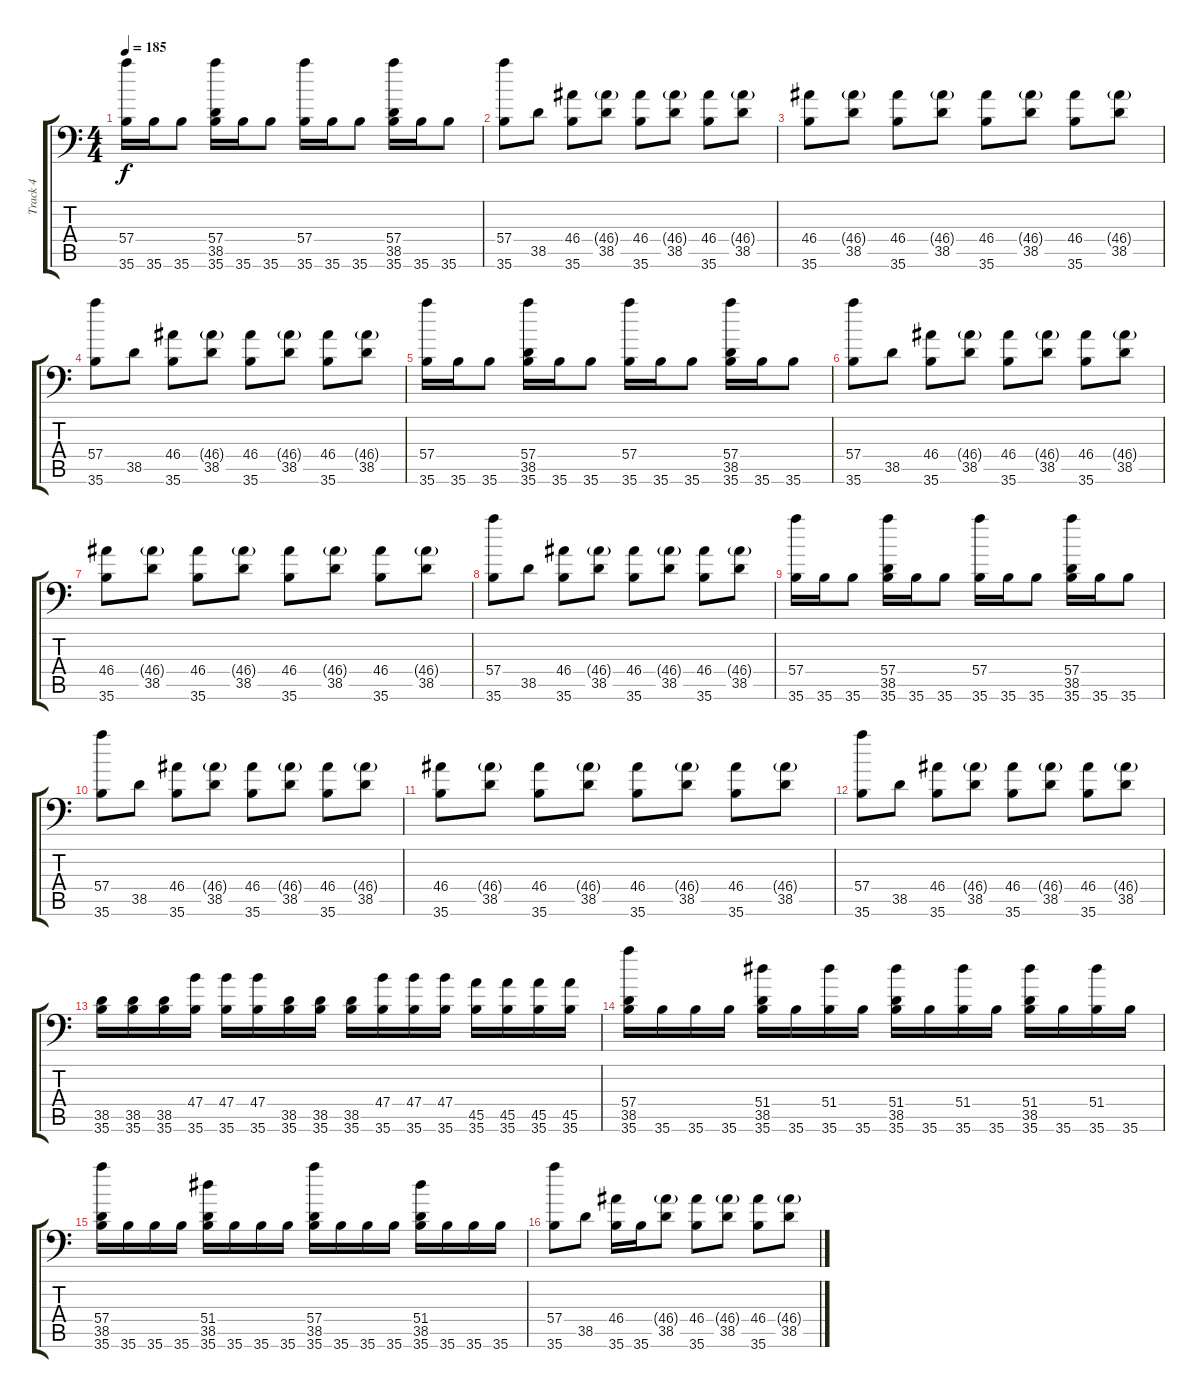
\track ("Track 4" "Track 4") {instrument acousticgrandpiano}
\staff {score tabs}
\tuning (C-1 C-1 C-1 C-1 C-1 C-1) {hide}
\ts (4 4)
\tempo 185
\clef f4
\ks c
(57.4 35.6).16{dy f} 35.6.16 35.6.8 (57.4 38.5 35.6).16 35.6.16 35.6.8 (57.4 35.6).16 35.6.16 35.6.8 (57.4 38.5 35.6).16 35.6.16 35.6.8 |
(57.4 35.6).8 38.5.8 (46.4 35.6).8 (46.4{g} 38.5).8 (46.4 35.6).8 (46.4{g} 38.5).8 (46.4 35.6).8 (46.4{g} 38.5).8 |
(46.4 35.6).8 (46.4{g} 38.5).8 (46.4 35.6).8 (46.4{g} 38.5).8 (46.4 35.6).8 (46.4{g} 38.5).8 (46.4 35.6).8 (46.4{g} 38.5).8 |
(57.4 35.6).8 38.5.8 (46.4 35.6).8 (46.4{g} 38.5).8 (46.4 35.6).8 (46.4{g} 38.5).8 (46.4 35.6).8 (46.4{g} 38.5).8 |
(57.4 35.6).16 35.6.16 35.6.8 (57.4 38.5 35.6).16 35.6.16 35.6.8 (57.4 35.6).16 35.6.16 35.6.8 (57.4 38.5 35.6).16 35.6.16 35.6.8 |
(57.4 35.6).8 38.5.8 (46.4 35.6).8 (46.4{g} 38.5).8 (46.4 35.6).8 (46.4{g} 38.5).8 (46.4 35.6).8 (46.4{g} 38.5).8 |
(46.4 35.6).8 (46.4{g} 38.5).8 (46.4 35.6).8 (46.4{g} 38.5).8 (46.4 35.6).8 (46.4{g} 38.5).8 (46.4 35.6).8 (46.4{g} 38.5).8 |
(57.4 35.6).8 38.5.8 (46.4 35.6).8 (46.4{g} 38.5).8 (46.4 35.6).8 (46.4{g} 38.5).8 (46.4 35.6).8 (46.4{g} 38.5).8 |
(57.4 35.6).16 35.6.16 35.6.8 (57.4 38.5 35.6).16 35.6.16 35.6.8 (57.4 35.6).16 35.6.16 35.6.8 (57.4 38.5 35.6).16 35.6.16 35.6.8 |
(57.4 35.6).8 38.5.8 (46.4 35.6).8 (46.4{g} 38.5).8 (46.4 35.6).8 (46.4{g} 38.5).8 (46.4 35.6).8 (46.4{g} 38.5).8 |
(46.4 35.6).8 (46.4{g} 38.5).8 (46.4 35.6).8 (46.4{g} 38.5).8 (46.4 35.6).8 (46.4{g} 38.5).8 (46.4 35.6).8 (46.4{g} 38.5).8 |
(57.4 35.6).8 38.5.8 (46.4 35.6).8 (46.4{g} 38.5).8 (46.4 35.6).8 (46.4{g} 38.5).8 (46.4 35.6).8 (46.4{g} 38.5).8 |
(38.5 35.6).16 (38.5 35.6).16 (38.5 35.6).16 (47.4 35.6).16 (47.4 35.6).16 (47.4 35.6).16 (38.5 35.6).16 (38.5 35.6).16 (38.5 35.6).16 (47.4 35.6).16 (47.4 35.6).16 (47.4 35.6).16 (45.5 35.6).16 (45.5 35.6).16 (45.5 35.6).16 (45.5 35.6).16 |
(57.4 38.5 35.6).16 35.6.16 35.6.16 35.6.16 (51.4 38.5 35.6).16 35.6.16 (51.4 35.6).16 35.6.16 (51.4 38.5 35.6).16 35.6.16 (51.4 35.6).16 35.6.16 (51.4 38.5 35.6).16 35.6.16 (51.4 35.6).16 35.6.16 |
(57.4 38.5 35.6).16 35.6.16 35.6.16 35.6.16 (51.4 38.5 35.6).16 35.6.16 35.6.16 35.6.16 (57.4 38.5 35.6).16 35.6.16 35.6.16 35.6.16 (51.4 38.5 35.6).16 35.6.16 35.6.16 35.6.16 |
(57.4 35.6).8 38.5.8 (46.4 35.6).16 35.6.16 (46.4{g} 38.5).8 (46.4 35.6).8 (46.4{g} 38.5).8 (46.4 35.6).8 (46.4{g} 38.5).8
